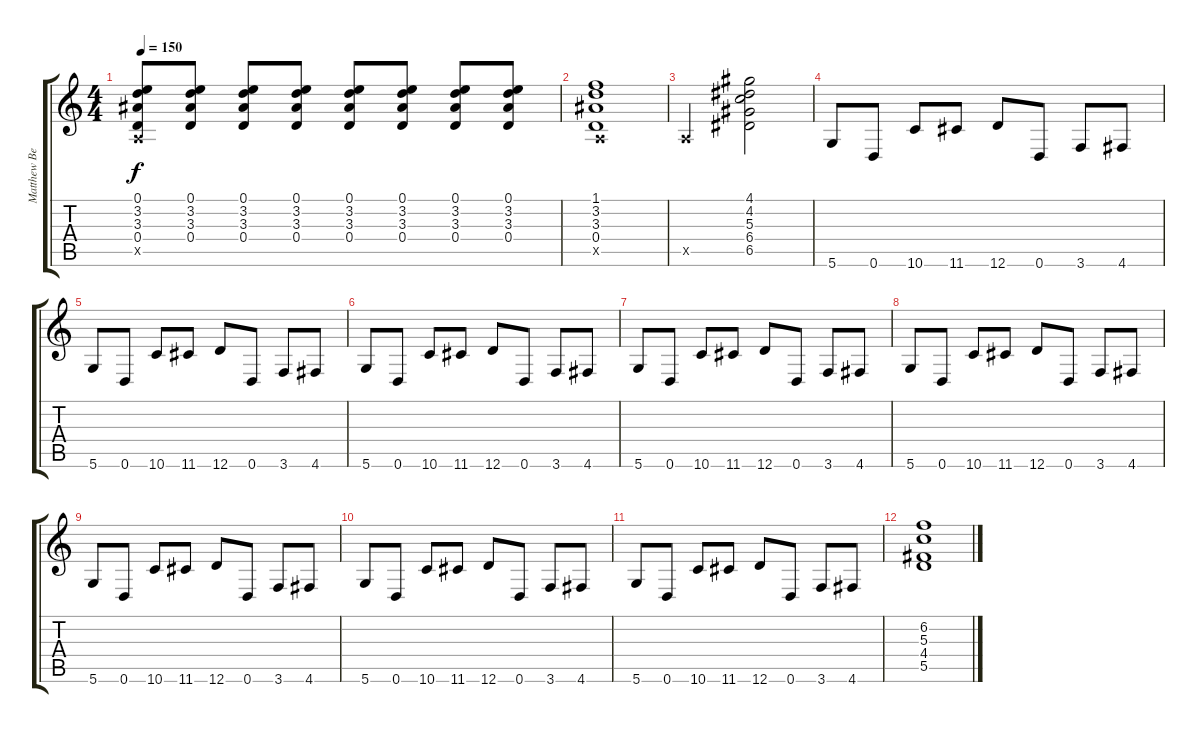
\track ("Matthew Bellamy" "Matthew Be") {instrument distortionguitar}
\staff {score tabs}
\tuning (E4 B3 G3 D3 A2 D2) {hide}
\ts (4 4)
\tempo 150
\clef g2
\ks c
(0.1 3.2 3.3 0.4 0.5{x}).8{dy f} (0.1 3.2 3.3 0.4).8 (0.1 3.2 3.3 0.4).8 (0.1 3.2 3.3 0.4).8 (0.1 3.2 3.3 0.4).8 (0.1 3.2 3.3 0.4).8 (0.1 3.2 3.3 0.4).8 (0.1 3.2 3.3 0.4).8 |
(1.1 3.2 3.3 0.4 0.5{x}).1 |
0.5{x}.2 (4.1 4.2 5.3 6.4 6.5).2 |
5.6.8 0.6.8 10.6.8 11.6.8 12.6.8 0.6.8 3.6.8 4.6.8 |
5.6.8 0.6.8 10.6.8 11.6.8 12.6.8 0.6.8 3.6.8 4.6.8 |
5.6.8 0.6.8 10.6.8 11.6.8 12.6.8 0.6.8 3.6.8 4.6.8 |
5.6.8 0.6.8 10.6.8 11.6.8 12.6.8 0.6.8 3.6.8 4.6.8 |
5.6.8 0.6.8 10.6.8 11.6.8 12.6.8 0.6.8 3.6.8 4.6.8 |
5.6.8 0.6.8 10.6.8 11.6.8 12.6.8 0.6.8 3.6.8 4.6.8 |
5.6.8 0.6.8 10.6.8 11.6.8 12.6.8 0.6.8 3.6.8 4.6.8 |
5.6.8 0.6.8 10.6.8 11.6.8 12.6.8 0.6.8 3.6.8 4.6.8 |
(6.2 5.3 4.4 5.5).1
